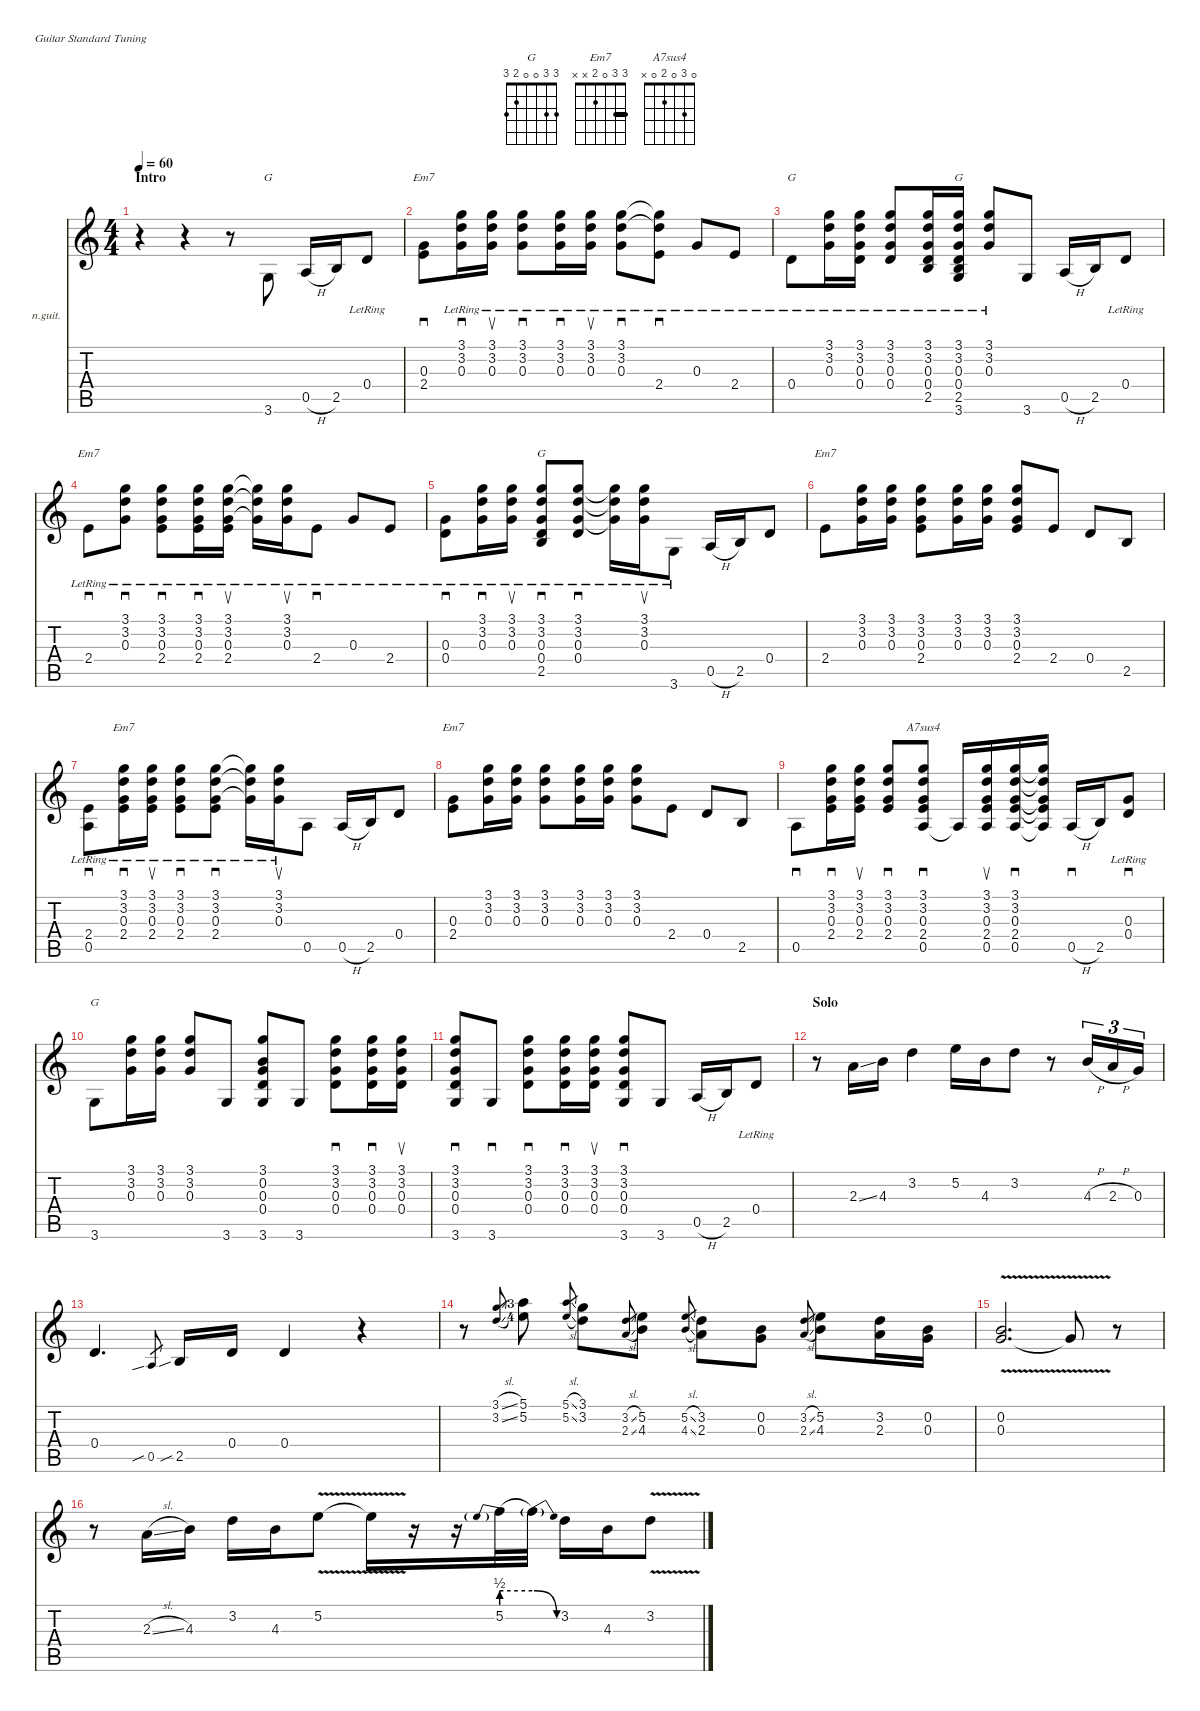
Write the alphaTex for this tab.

\defaultSystemsLayout 4
\hideDynamics
\bracketExtendMode nobrackets
\firstSystemTrackNameOrientation horizontal
\otherSystemsTrackNameOrientation horizontal
\track ("Acoustic Guitar (Nylon)" "n.guit.") {instrument acousticguitarnylon}
\staff {score tabs}
\tuning (E4 B3 G3 D3 A2 E2)
\chord ("G" 3 0 0 0 2 3) {showfingering false}
\chord ("Em7" 0 3 0 2 2 0) {showfingering false}
\chord ("G" 3 3 0 0 2 3) {showfingering false}
\chord ("Em7" 3 3 0 2 x x) {showfingering false barre (3 4294967295)}
\chord ("A7sus4" 0 3 0 2 0 x) {showfingering false}
\ts (4 4)
\section ("" "Intro")
\tempo 60
\clef g2
\ks c
r.4{dy mf instrument acousticguitarnylon beam Down} r.4{beam Down} r.8{beam Down} 3.6.8{ch "G" beam Up} 0.5{h}.16{dy f beam Up} 2.5.16{beam Up} 0.4{lr}.8{beam Up} |
(2.4 0.3).8{sd ch "Em7" beam Down} (3.1{lr} 3.2{lr} 0.3{lr}).16{sd beam Down} (3.1{lr} 3.2{lr} 0.3{lr}).16{su beam Down} (3.1{lr} 3.2{lr} 0.3{lr}).8{sd beam Down} (3.1{lr} 3.2{lr} 0.3{lr}).16{sd beam Down} (3.1{lr} 3.2{lr} 0.3{lr}).16{su beam Down} (0.3{lr} 3.1 3.2).8{sd beam Down} (3.1{lr t} 3.2{lr t} 2.4).8{sd beam Down} 0.3{lr}.8{beam Up} 2.4{lr}.8{beam Up} |
0.4{lr}.8{ch "G" beam Down} (3.2{lr} 0.3{lr} 3.1).16{beam Down} (3.1{lr} 3.2{lr} 0.3{lr} 0.4).16{beam Down} (0.4{lr} 3.1 3.2 0.3).8{beam Up} (3.2{lr} 0.3{lr} 3.1 0.4 2.5).16{beam Up} (3.1{lr} 3.2{lr} 0.3{lr} 0.4 2.5 3.6).16{ch "G" beam Up} (0.3{lr} 3.1 3.2).8{beam Up} 3.6.8{beam Up} 0.5{h}.16{beam Up} 2.5.16{beam Up} 0.4{lr}.8{beam Up} |
2.4{lr}.8{sd ch "Em7" beam Down} (3.2{lr} 0.3{lr} 3.1).8{sd beam Down} (3.1{lr} 3.2{lr} 0.3{lr} 2.4).8{sd beam Down} (3.1{lr} 3.2{lr} 0.3{lr} 2.4).16{sd beam Down} (3.1{lr} 3.2{lr} 0.3{lr} 2.4).16{su beam Down} (3.1{lr t} 3.2{lr t} 0.3{lr t}).16{beam Down} (3.1{lr} 3.2{lr} 0.3{lr}).16{su beam Down} 2.4{lr}.8{sd beam Down} 0.3{lr}.8{beam Up} 2.4{lr}.8{beam Up} |
(0.4{lr} 0.3).8{sd beam Down} (3.2{lr} 0.3{lr} 3.1).16{sd beam Down} (3.1{lr} 3.2{lr} 0.3{lr}).16{su beam Down} (0.4{lr} 2.5 3.1 3.2 0.3).8{sd ch "G" beam Up} (3.1{lr} 3.2{lr} 0.3{lr} 0.4).8{sd beam Up} (3.1{lr t} 3.2{lr t} 0.3{lr t}).16{beam Down} (3.1{lr} 3.2{lr} 0.3).16{su beam Down} 3.6{lr}.8{beam Down} 0.5{h}.16{beam Up} 2.5.16{beam Up} 0.4.8{beam Up} |
2.4.8{ch "Em7" beam Down} (3.1 3.2 0.3).16{beam Down} (3.1 3.2 0.3).16{beam Down} (3.1 3.2 0.3 2.4).8{beam Down} (3.1 3.2 0.3).16{beam Down} (3.1 3.2 0.3).16{beam Down} (3.1 3.2 0.3 2.4).8{beam Up} 2.4.8{beam Up} 0.4.8{beam Up} 2.5.8{beam Up} |
(2.4{lr} 0.5).8{sd beam Down} (3.2{lr} 0.3{lr} 3.1 2.4).16{sd ch "Em7" beam Down} (3.1{lr} 3.2{lr} 0.3{lr} 2.4).16{su beam Down} (2.4{lr} 3.1 3.2 0.3).8{sd beam Down} (3.1{lr} 3.2{lr} 0.3{lr} 2.4).8{sd beam Down} (3.1{lr t} 3.2{lr t} 0.3{lr t}).16{beam Down} (3.1{lr} 3.2{lr} 0.3).16{su beam Down} 0.5.8{beam Down} 0.5{h}.16{beam Up} 2.5.16{beam Up} 0.4.8{beam Up} |
(2.4 0.3).8{ch "Em7" beam Down} (3.1 3.2 0.3).16{beam Down} (3.1 3.2 0.3).16{beam Down} (3.1 3.2 0.3).8{beam Down} (3.1 3.2 0.3).16{beam Down} (3.1 3.2 0.3).16{beam Down} (3.1 3.2 0.3).8{beam Down} 2.4.8{beam Down} 0.4.8{beam Up} 2.5.8{beam Up} |
0.5.8{sd beam Down} (2.4 3.1 3.2 0.3).16{sd beam Down} (2.4 3.1 3.2 0.3).16{su beam Down} (3.1 3.2 0.3 2.4).8{sd beam Up} (0.5 3.1 3.2 0.3 2.4).8{sd ch "A7sus4" beam Up} 0.5{t}.16{beam Up} (3.1 3.2 0.3 2.4 0.5).16{su beam Up} (2.4 3.1 3.2 0.3 0.5).16{sd beam Up} (3.1{t} 3.2{t} 0.3{t} 2.4{t} 0.5{t}).16{dy mf beam Up} 0.5{h}.16{sd dy f beam Up} 2.5.16{beam Up} (0.4{lr} 0.3).8{sd beam Up} |
3.6.8{ch "G" beam Down} (3.2 0.3 3.1).16{beam Down} (3.2 0.3 3.1).16{beam Down} (3.1 3.2 0.3).8{beam Up} 3.6.8{beam Up} (3.1 0.2 0.3 0.4 3.6).8{beam Up} 3.6.8{beam Up} (0.4 3.1 3.2 0.3).8{sd beam Down} (3.1 3.2 0.3 0.4).16{sd beam Down} (3.1 3.2 0.3 0.4).16{su beam Down} |
(3.1 3.2 0.3 0.4 3.6).8{sd beam Up} 3.6.8{sd beam Up} (0.4 3.1 3.2 0.3).8{sd beam Down} (3.1 3.2 0.3 0.4).16{sd beam Down} (3.1 3.2 0.3 0.4).16{su beam Down} (3.1 3.2 0.3 0.4 3.6).8{sd beam Up} 3.6.8{beam Up} 0.5{h}.16{beam Up} 2.5.16{beam Up} 0.4{lr}.8{beam Up} |
\section ("" "Solo")
r.8{beam Down} 2.3{ss}.16{beam Up} 4.3.16{beam Up} 3.2.4{beam Down} 5.2.16{beam Down} 4.3.16{beam Down} 3.2.8{beam Down} r.8{beam Down} 4.3{h}.16{tu (3 2) beam Up} 2.3{h}.16{tu (3 2) beam Up} 0.3.16{tu (3 2) beam Up} |
0.4.4{d beam Up} 0.5{sib}.8{gr dy mp beam Up} 2.5{sib}.16{dy f beam Up} 0.4.16{beam Up} 0.4.4{beam Up} r.4{beam Up} |
r.8{beam Down} (3.1{sl} 3.2{sl}).8{gr dy mf beam Up} (5.1{lf 4} 5.2{lf 5}).8{dy f beam Down} (5.1{sl} 5.2{sl}).8{gr dy mf beam Up} (3.1 3.2).8{dy f beam Down} (3.2{sl} 2.3{sl}).8{gr dy mf beam Up} (5.2 4.3).8{dy f beam Down} (5.2{sl} 4.3{sl}).8{gr dy mf beam Up} (3.2 2.3).8{dy f beam Down} (0.3 0.2).8{beam Down} (3.2{sl} 2.3{sl}).8{gr dy mf beam Up} (5.2 4.3).8{dy f beam Down} (3.2 2.3).16{beam Down} (0.3 0.2).16{beam Down} |
(0.3{v} 0.2{v}).2{d beam Up} 0.3{t}.8{beam Up} r.8{beam Up} |
r.8{beam Down} 2.3{sl}.16{beam Up} 4.3.16{beam Up} 3.2.16{beam Down} 4.3.16{beam Down} 5.2{v}.8{beam Down} 5.2{v t}.16{beam Down} r.16{beam Down} r.16{beam Down} 5.2{be (prebend 0 2 60 2)}.32{beam Down} 5.2{be (release 0 2 60 0) t}.32{beam Down} 3.2.16{beam Down} 4.3.16{beam Down} 3.2{v}.8{beam Down}
